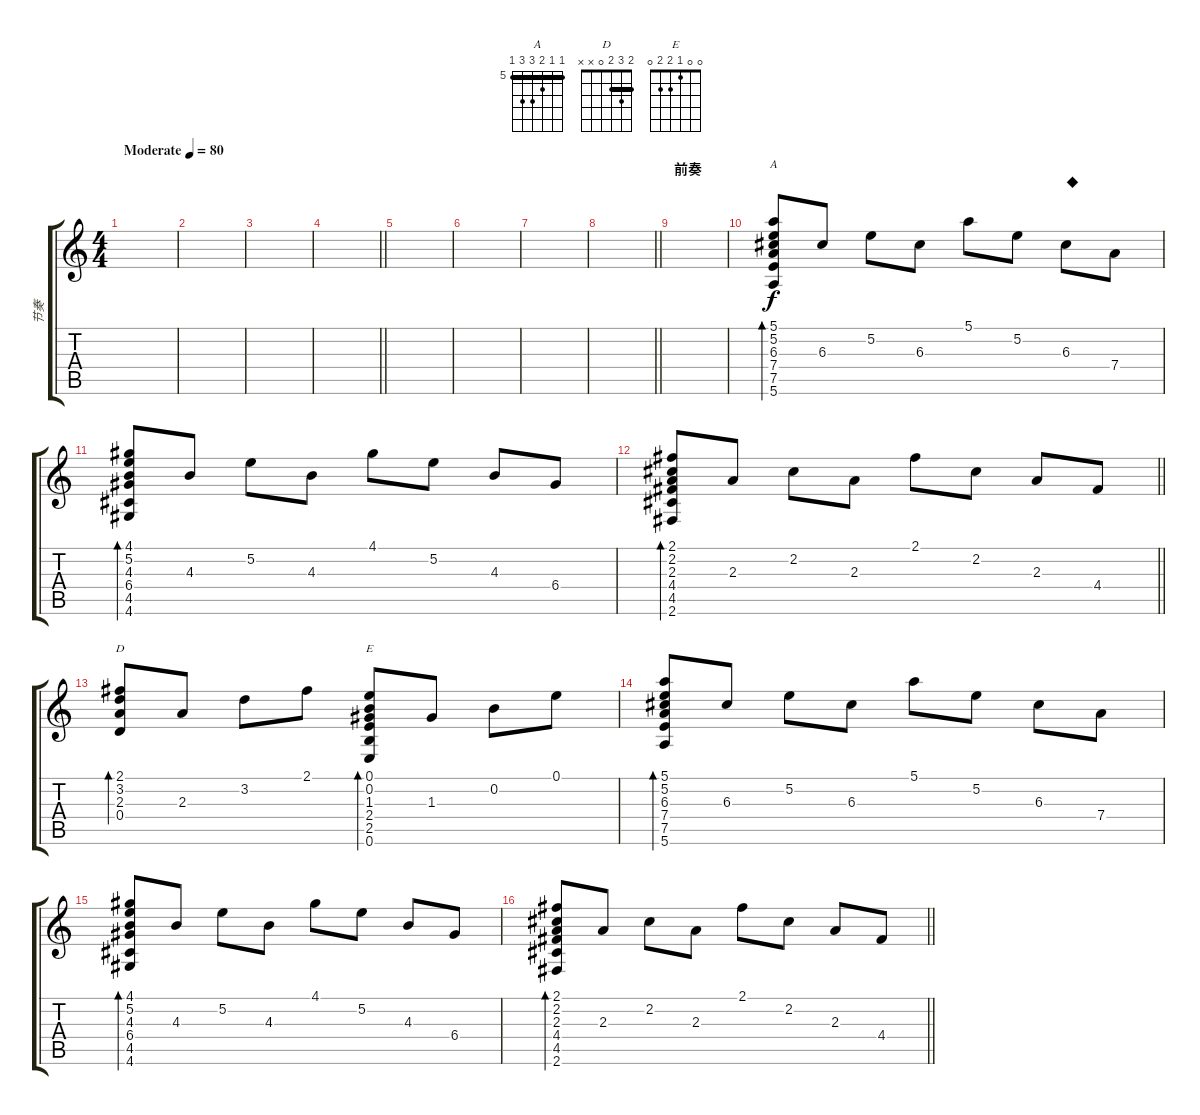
\track ("节奏  " "节奏  ") {instrument acousticguitarsteel}
\staff {score tabs}
\tuning (E4 B3 G3 D3 A2 E2) {hide}
\chord ("A" 5 5 6 7 7 5) {firstfret 5 barre 5}
\chord ("D" 2 3 2 0 x x) {barre 2}
\chord ("E" 0 0 1 2 2 0)
\ts (4 4)
\tempo (80 "Moderate")
\clef g2
\ks c
|
|
|
\barLineRight lightlight
|
|
|
|
\barLineRight lightlight
|
\section ("" "前奏")
|
(5.1 5.2 6.3 7.4 7.5 5.6).8{bd 60 ch "A"} 6.3.8 5.2.8 6.3.8 5.1.8 5.2.8 6.3.8{txt "◆"} 7.4.8 |
(4.1 5.2 4.3 6.4 4.5 4.6).8{bd 60} 4.3.8 5.2.8 4.3.8 4.1.8 5.2.8 4.3.8 6.4.8 |
\barLineRight lightlight
(2.1 2.2 2.3 4.4 4.5 2.6).8{bd 60} 2.3.8 2.2.8 2.3.8 2.1.8 2.2.8 2.3.8 4.4.8 |
(2.1 3.2 2.3 0.4).8{bd 60 ch "D"} 2.3.8 3.2.8 2.1.8 (0.1 0.2 1.3 2.4 2.5 0.6).8{bd 60 ch "E"} 1.3.8 0.2.8 0.1.8 |
(5.1 5.2 6.3 7.4 7.5 5.6).8{bd 60} 6.3.8 5.2.8 6.3.8 5.1.8 5.2.8 6.3.8 7.4.8 |
(4.1 5.2 4.3 6.4 4.5 4.6).8{bd 60} 4.3.8 5.2.8 4.3.8 4.1.8 5.2.8 4.3.8 6.4.8 |
\barLineRight lightlight
(2.1 2.2 2.3 4.4 4.5 2.6).8{bd 60} 2.3.8 2.2.8 2.3.8 2.1.8 2.2.8 2.3.8 4.4.8
